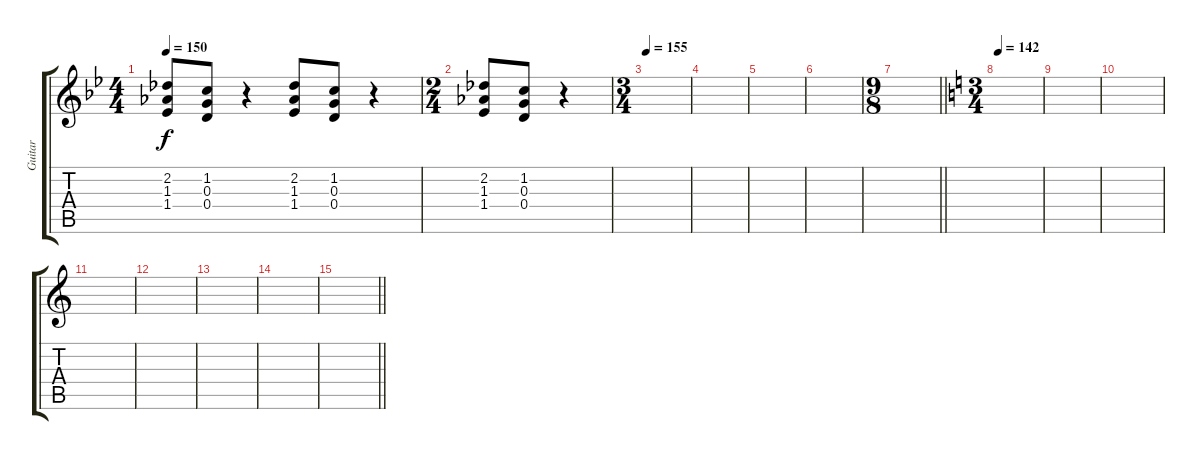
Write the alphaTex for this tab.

\track ("Guitar" "Guitar") {instrument electricguitarjazz}
\staff {score tabs}
\tuning (E4 B3 G3 D3 A2 E2) {hide}
\ts (4 4)
\tempo 150
\clef g2
\ks bb
(2.2 1.3 1.4).8{dy f} (1.2 0.3 0.4).8 r.4 (2.2 1.3 1.4).8 (1.2 0.3 0.4).8 r.4 |
\ts (2 4)
(2.2 1.3 1.4).8 (1.2 0.3 0.4).8 r.4 |
\ts (3 4)
\tempo 155
|
|
|
|
\ts (9 8)
\barLineRight lightlight
|
\ts (3 4)
\tempo 142
\ks c
|
|
|
|
|
|
|
\barLineRight lightlight
